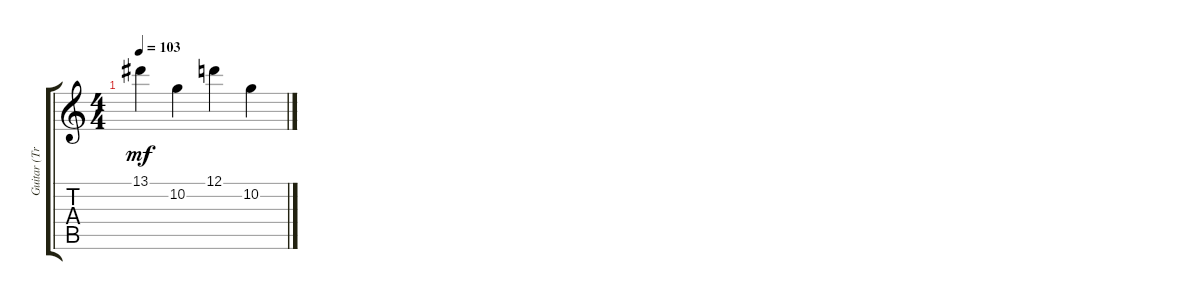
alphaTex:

\track ("Guitar (Tripp Rex Eisen)" "Guitar (Tr") {instrument overdrivenguitar}
\staff {score tabs}
\tuning (D4 A3 F3 C3 G2 C2) {hide}
\ts (4 4)
\tempo 103
\clef g2
\ks c
13.1.4{dy mf} 10.2.4 12.1.4 10.2.4
